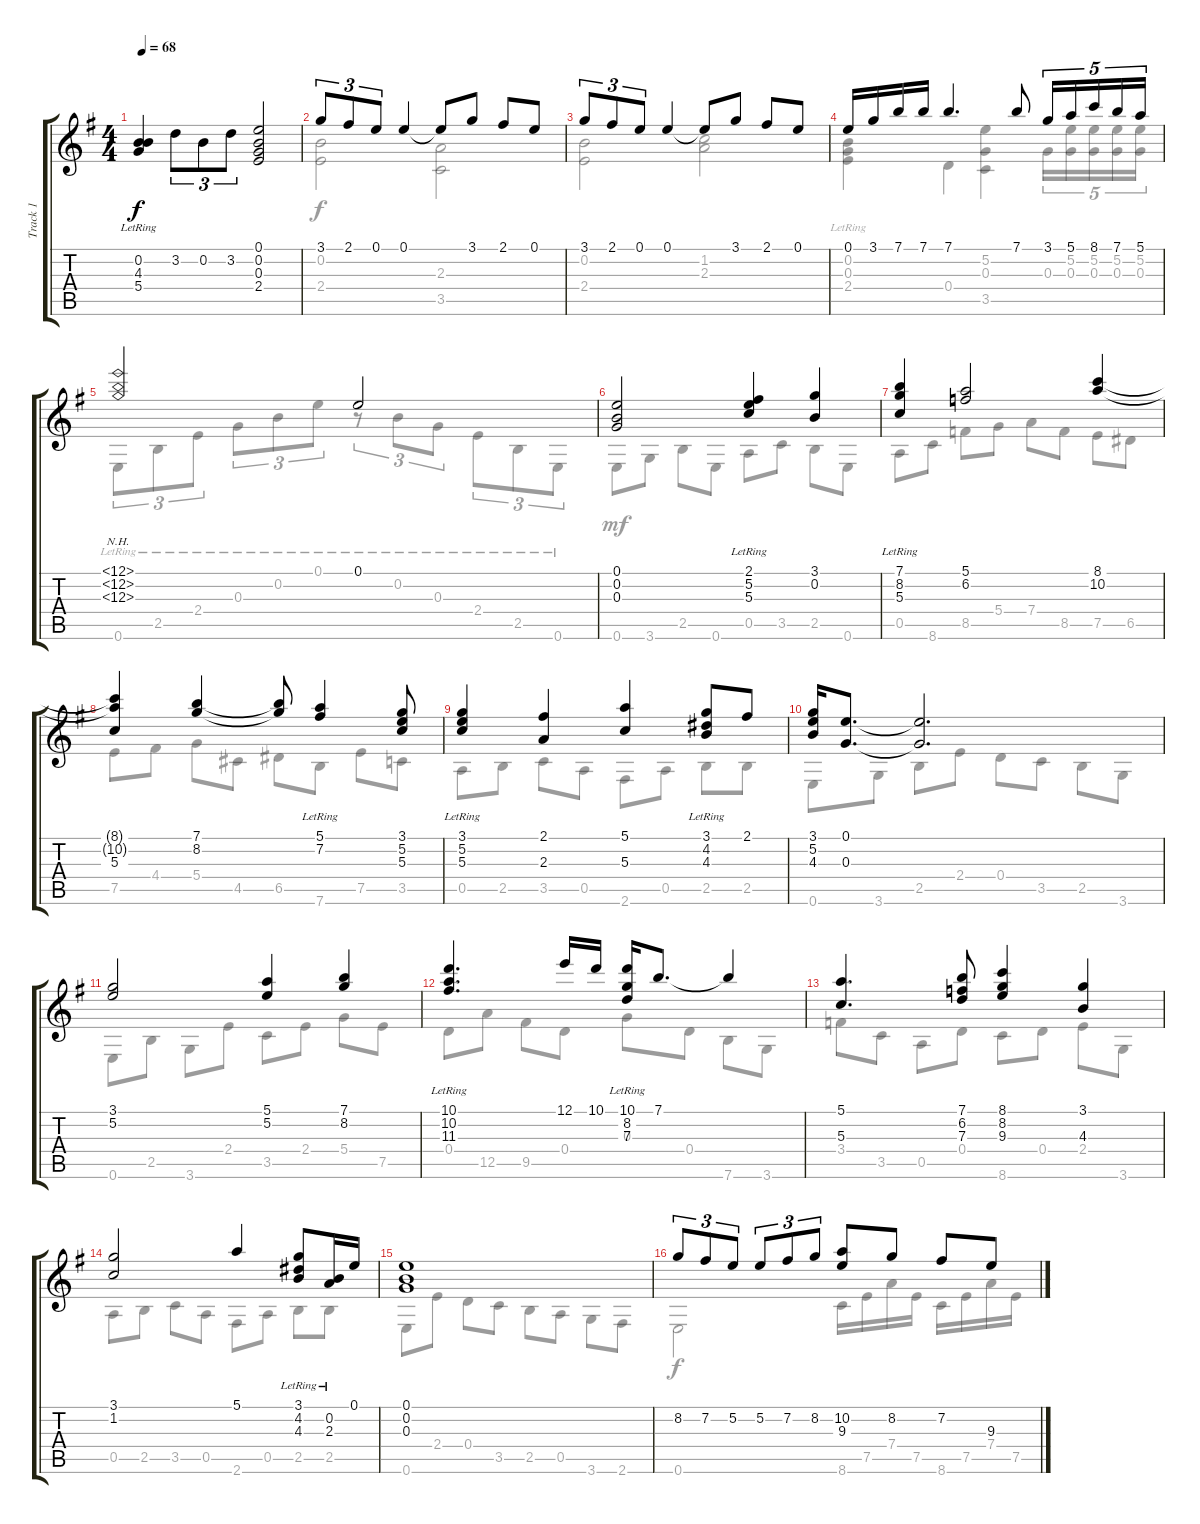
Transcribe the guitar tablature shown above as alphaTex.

\track ("Track 1" "Track 1") {instrument acousticguitarnylon}
\staff {score tabs}
\tuning (E4 B3 G3 D3 A2 E2) {hide}
\voice
\ts (4 4)
\tempo 68
\clef g2
\ks g
(0.2 4.3{lr} 5.4{lr}).4{dy f} 3.2.8{tu (3 2)} 0.2.8{tu (3 2)} 3.2.8{tu (3 2)} (0.1 0.2 0.3 2.4).2 |
3.1.8{tu (3 2)} 2.1.8{tu (3 2)} 0.1.8{tu (3 2)} 0.1.4 0.1{t}.8 3.1.8 2.1.8 0.1.8 |
3.1.8{tu (3 2)} 2.1.8{tu (3 2)} 0.1.8{tu (3 2)} 0.1.4 0.1{t}.8 3.1.8 2.1.8 0.1.8 |
0.1.16 3.1.16 7.1.16 7.1.16 7.1.4{d} 7.1.8 3.1.16{tu (5 4)} 5.1.16{tu (5 4)} 8.1.16{tu (5 4)} 7.1.16{tu (5 4)} 5.1.16{tu (5 4)} |
(12.1{nh} 12.2{nh} 12.3{nh}).2 0.1.2 |
(0.1 0.2 0.3).2 (2.1 5.2{lr} 5.3).4 (3.1 0.2).4 |
(7.1 8.2 5.3{lr}).4 (5.1 6.2).2 (8.1 10.2).4 |
(8.1{t} 10.2{t} 5.3).4 (7.1 8.2).4 (7.1{t} 8.2{t}).8 (5.1{lr} 7.2{lr}).4 (3.1 5.2 5.3).8 |
(3.1 5.2{lr} 5.3).4 (2.1 2.3).4 (5.1 5.3).4 (3.1{lr} 4.2{lr} 4.3{lr}).8 2.1.8 |
(3.1 5.2 4.3).16 (0.1 0.3).8{d} (0.1{t} 0.3{t}).2{d} |
(3.1 5.2).2 (5.1 5.2).4 (7.1 8.2).4 |
(10.1{lr} 10.2{lr} 11.3{lr}).4{d} 12.1.16 10.1.16 (10.1{lr} 8.2{lr} 7.3{lr}).16 7.1.8{d} 7.1{t}.4 |
(5.1 5.3).4{d} (7.1 6.2 7.3).8 (8.1 8.2 9.3).4 (3.1 4.3).4 |
(3.1 1.2).2 5.1.4 (3.1{lr} 4.2 4.3).8 (0.2{lr} 2.3{lr}).16 0.1.16 |
(0.1 0.2 0.3).1 |
8.2.8{tu (3 2)} 7.2.8{tu (3 2)} 5.2.8{tu (3 2)} 5.2.8{tu (3 2)} 7.2.8{tu (3 2)} 8.2.8{tu (3 2)} (10.2 9.3).8 8.2.8 7.2.8 9.3.8
\voice
\clef g2
\ottava regular
\simile none
\ks g
|
(0.2 2.4).2 (2.3 3.5).2 |
(0.2 2.4).2 (1.2 2.3).2 |
(0.2{lr} 0.3{lr} 2.4{lr}).4 0.4.4 (5.2 0.3 3.5).4 0.3.16{tu (5 4)} (5.2 0.3).16{tu (5 4)} (5.2 0.3).16{tu (5 4)} (5.2 0.3).16{tu (5 4)} (5.2 0.3).16{tu (5 4)} |
0.6{lr}.8{tu (3 2)} 2.5{lr}.8{tu (3 2)} 2.4{lr}.8{tu (3 2)} 0.3{lr}.8{tu (3 2)} 0.2{lr}.8{tu (3 2)} 0.1{lr}.8{tu (3 2)} r.8{tu (3 2) ot 15mb} 0.2{lr}.8{tu (3 2)} 0.3{lr}.8{tu (3 2)} 2.4{lr}.8{tu (3 2)} 2.5{lr}.8{tu (3 2)} 0.6{lr}.8{tu (3 2)} |
0.6.8{dy mf} 3.6.8 2.5.8 0.6.8 0.5.8 3.5.8 2.5.8 0.6.8 |
0.5.8 8.6.8 8.5.8 5.4.8 7.4.8 8.5.8 7.5.8 6.5.8 |
7.5.8 4.4.8 5.4.8 4.5.8 6.5.8 7.6.8 7.5.8 3.5.8 |
0.5.8 2.5.8 3.5.8 0.5.8 2.6.8 0.5.8 2.5.8 2.5.8 |
0.6.8 3.6.8 2.5.8 2.4.8 0.4.8 3.5.8 2.5.8 3.6.8 |
0.6.8 2.5.8 3.6.8 2.4.8 3.5.8 2.4.8 5.4.8 7.5.8 |
0.4.8 12.5.8 9.5.8 0.4.8 0.3.8 0.4.8 7.6.8 3.6.8 |
3.4.8 3.5.8 0.5.8 0.4.8 8.6.8 0.4.8 2.4.8 3.6.8 |
0.5.8 2.5.8 3.5.8 0.5.8 2.6.8 0.5.8 2.5.8 2.5.8 |
0.6.8 2.4.8 0.4.8 3.5.8 2.5.8 0.5.8 3.6.8 2.6.8 |
0.6.2{dy f} 8.6.16 7.5.16 7.4.16 7.5.16 8.6.16 7.5.16 7.4.16 7.5.16
